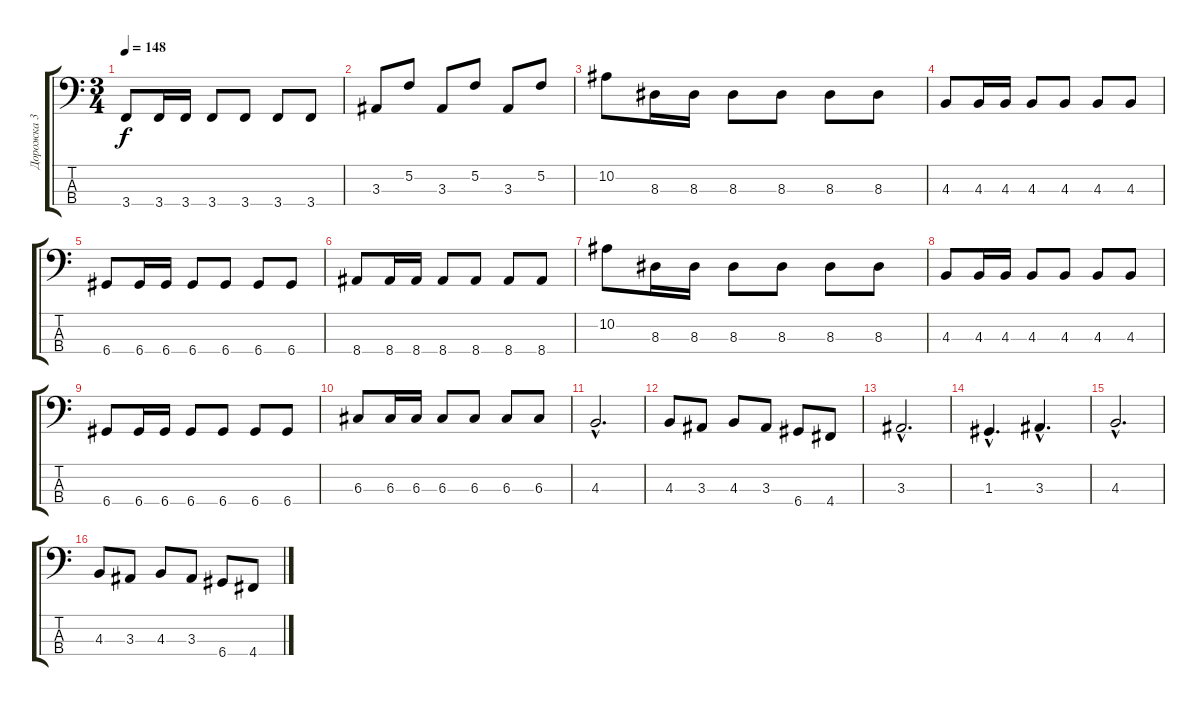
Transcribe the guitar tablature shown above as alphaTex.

\track ("Дорожка 3" "Дорожка 3") {instrument electricbassfinger}
\staff {score tabs}
\tuning (F2 C2 G1 D1) {hide}
\ts (3 4)
\tempo 148
\clef f4
\ks c
3.4.8{dy f} 3.4.16 3.4.16 3.4.8 3.4.8 3.4.8 3.4.8 |
3.3.8 5.2.8 3.3.8 5.2.8 3.3.8 5.2.8 |
10.2.8 8.3.16 8.3.16 8.3.8 8.3.8 8.3.8 8.3.8 |
4.3.8 4.3.16 4.3.16 4.3.8 4.3.8 4.3.8 4.3.8 |
6.4.8 6.4.16 6.4.16 6.4.8 6.4.8 6.4.8 6.4.8 |
8.4.8 8.4.16 8.4.16 8.4.8 8.4.8 8.4.8 8.4.8 |
10.2.8 8.3.16 8.3.16 8.3.8 8.3.8 8.3.8 8.3.8 |
4.3.8 4.3.16 4.3.16 4.3.8 4.3.8 4.3.8 4.3.8 |
6.4.8 6.4.16 6.4.16 6.4.8 6.4.8 6.4.8 6.4.8 |
6.3.8 6.3.16 6.3.16 6.3.8 6.3.8 6.3.8 6.3.8 |
4.3{hac}.2{d} |
4.3.8 3.3.8 4.3.8 3.3.8 6.4.8 4.4.8 |
3.3{hac}.2{d} |
1.3{hac}.4{d} 3.3{hac}.4{d} |
4.3{hac}.2{d} |
4.3.8 3.3.8 4.3.8 3.3.8 6.4.8 4.4.8
